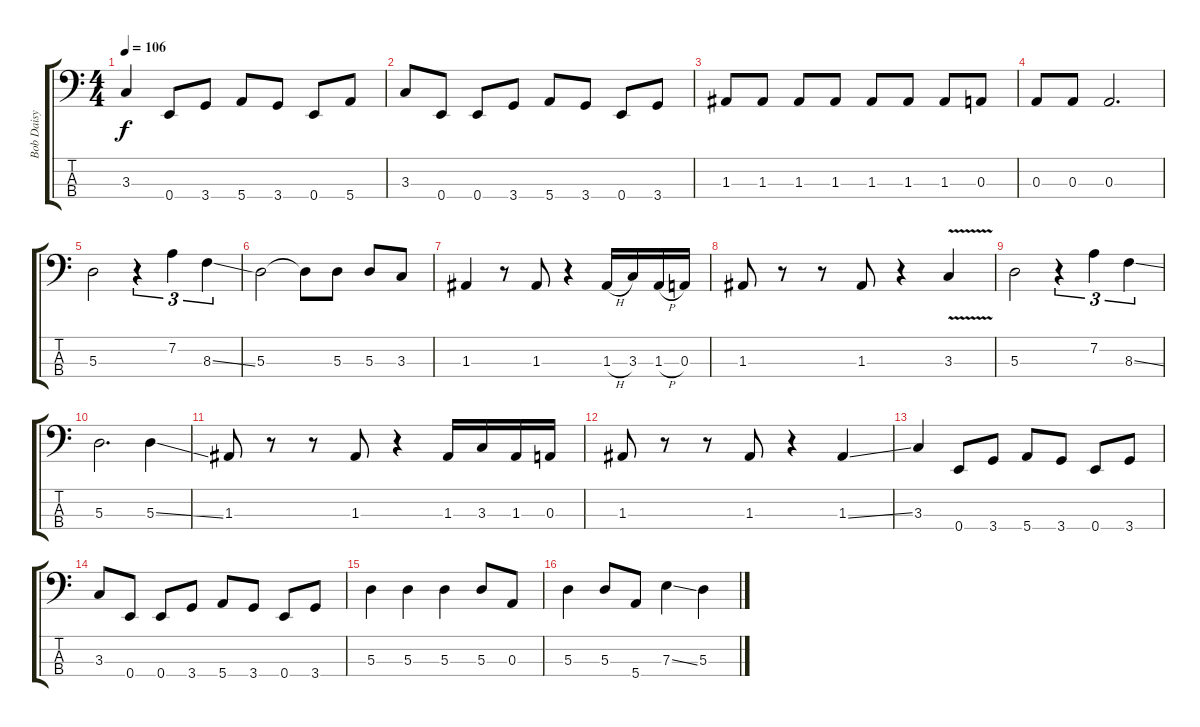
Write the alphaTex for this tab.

\track ("Bob Daisy (Bass)" "Bob Daisy ") {instrument electricbassfinger}
\staff {score tabs}
\tuning (G2 D2 A1 E1) {hide}
\ts (4 4)
\tempo 106
\clef f4
\ks c
3.3.4{dy f} 0.4.8 3.4.8 5.4.8 3.4.8 0.4.8 5.4.8 |
3.3.8 0.4.8 0.4.8 3.4.8 5.4.8 3.4.8 0.4.8 3.4.8 |
1.3.8 1.3.8 1.3.8 1.3.8 1.3.8 1.3.8 1.3.8 0.3.8 |
0.3.8 0.3.8 0.3.2{d} |
5.3.2 r.4{tu (3 2)} 7.2.4{tu (3 2)} 8.3{ss}.4{tu (3 2)} |
5.3.2 5.3{t}.8 5.3.8 5.3.8 3.3.8 |
1.3.4 r.8 1.3.8 r.4 1.3{h}.16 3.3.16 1.3{h}.16 0.3.16 |
1.3.8 r.8 r.8 1.3.8 r.4 3.3{v}.4 |
5.3.2 r.4{tu (3 2)} 7.2.4{tu (3 2)} 8.3{ss}.4{tu (3 2)} |
5.3.2{d} 5.3{ss}.4 |
1.3.8 r.8 r.8 1.3.8 r.4 1.3.16 3.3.16 1.3.16 0.3.16 |
1.3.8 r.8 r.8 1.3.8 r.4 1.3{ss}.4 |
3.3.4 0.4.8 3.4.8 5.4.8 3.4.8 0.4.8 3.4.8 |
3.3.8 0.4.8 0.4.8 3.4.8 5.4.8 3.4.8 0.4.8 3.4.8 |
5.3.4 5.3.4 5.3.4 5.3.8 0.3.8 |
5.3.4 5.3.8 5.4.8 7.3{ss}.4 5.3.4
